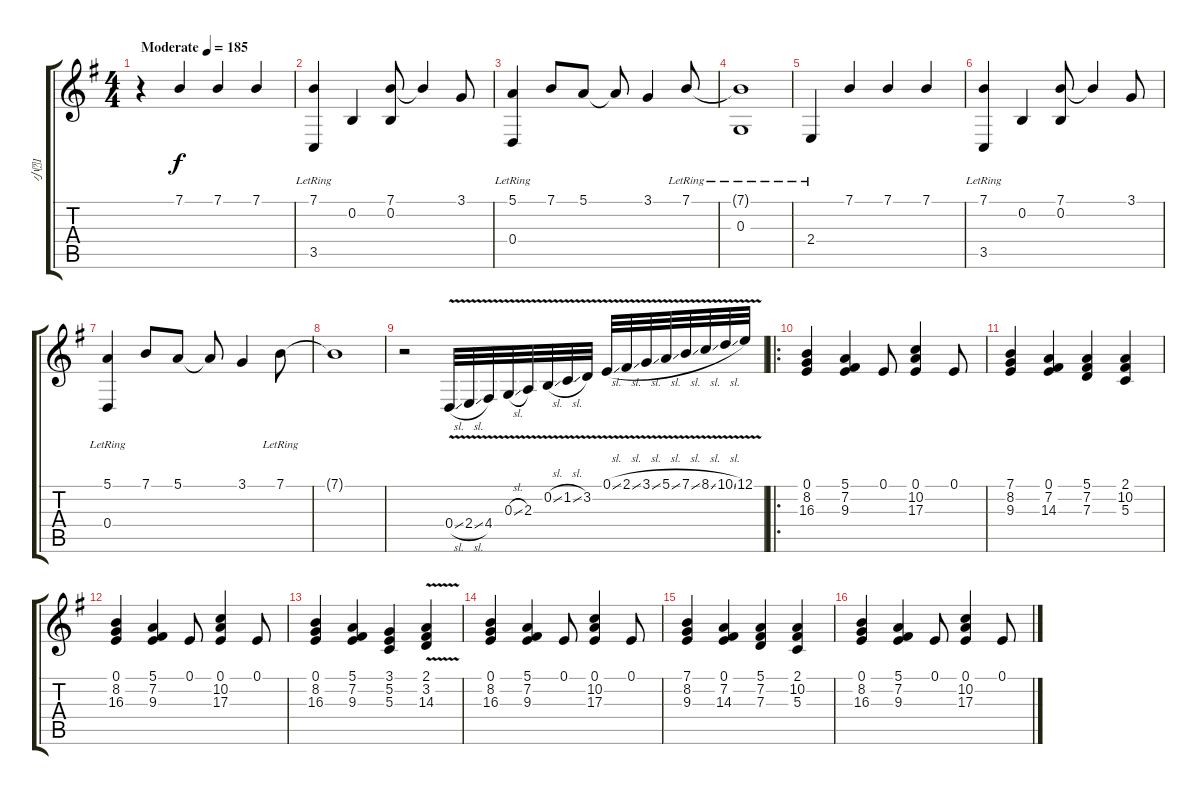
\track ("小1" "小1") {instrument vibraphone}
\staff {score tabs}
\tuning (E4 B3 G3 D3 A2 E2) {hide}
\ts (4 4)
\tempo (185 "Moderate")
\clef g2
\ks g
r.4{dy f instrument vibraphone} 7.1.4{beam Up} 7.1.4{beam Up} 7.1.4{beam Up} |
(7.1{lr} 3.5{lr}).4{beam Up} 0.2.4 (7.1 0.2).8{beam Up} 7.1{t}.4{beam Up} 3.1.8{beam Up} |
(5.1 0.4{lr}).4{beam Up} 7.1.8{beam Up} 5.1.8{beam Up} 5.1{t}.8{beam Up} 3.1.4{beam Up} 7.1{lr}.8{beam Up} |
(7.1{t} 0.3{lr}).1 |
2.4{lr}.4 7.1.4{beam Up} 7.1.4{beam Up} 7.1.4{beam Up} |
(7.1 3.5{lr}).4{beam Up} 0.2.4 (7.1 0.2).8{beam Up} 7.1{t}.4{beam Up} 3.1.8{beam Up} |
(5.1 0.4{lr}).4 7.1.8 5.1.8 5.1{t}.8 3.1.4 7.1{lr}.8 |
7.1{t}.1 |
r.2{instrument lead1square} 0.4{v sl}.32 2.4{v sl}.32 4.4{v}.32 0.3{v sl}.32 2.3{v}.32 0.2{v sl}.32 1.2{v sl}.32 3.2{v}.32 0.1{v sl}.32 2.1{v sl}.32 3.1{v sl}.32 5.1{v sl}.32 7.1{v sl}.32 8.1{v sl}.32 10.1{v sl}.32 12.1{v}.32 |
\ro
(0.1 8.2 16.3).4 (5.1 7.2 9.3).4 0.1.8 (0.1 10.2 17.3).4 0.1.8 |
(7.1 8.2 9.3).4 (0.1 7.2 14.3).4 (5.1 7.2 7.3).4 (2.1 10.2 5.3).4 |
(0.1 8.2 16.3).4 (5.1 7.2 9.3).4 0.1.8 (0.1 10.2 17.3).4 0.1.8 |
(0.1 8.2 16.3).4 (5.1 7.2 9.3).4 (3.1 5.2 5.3).4 (2.1 3.2 14.3{v}).4{txt ""} |
(0.1 8.2 16.3).4 (5.1 7.2 9.3).4 0.1.8 (0.1 10.2 17.3).4 0.1.8 |
(7.1 8.2 9.3).4 (0.1 7.2 14.3).4 (5.1 7.2 7.3).4 (2.1 10.2 5.3).4 |
(0.1 8.2 16.3).4 (5.1 7.2 9.3).4 0.1.8 (0.1 10.2 17.3).4 0.1.8
